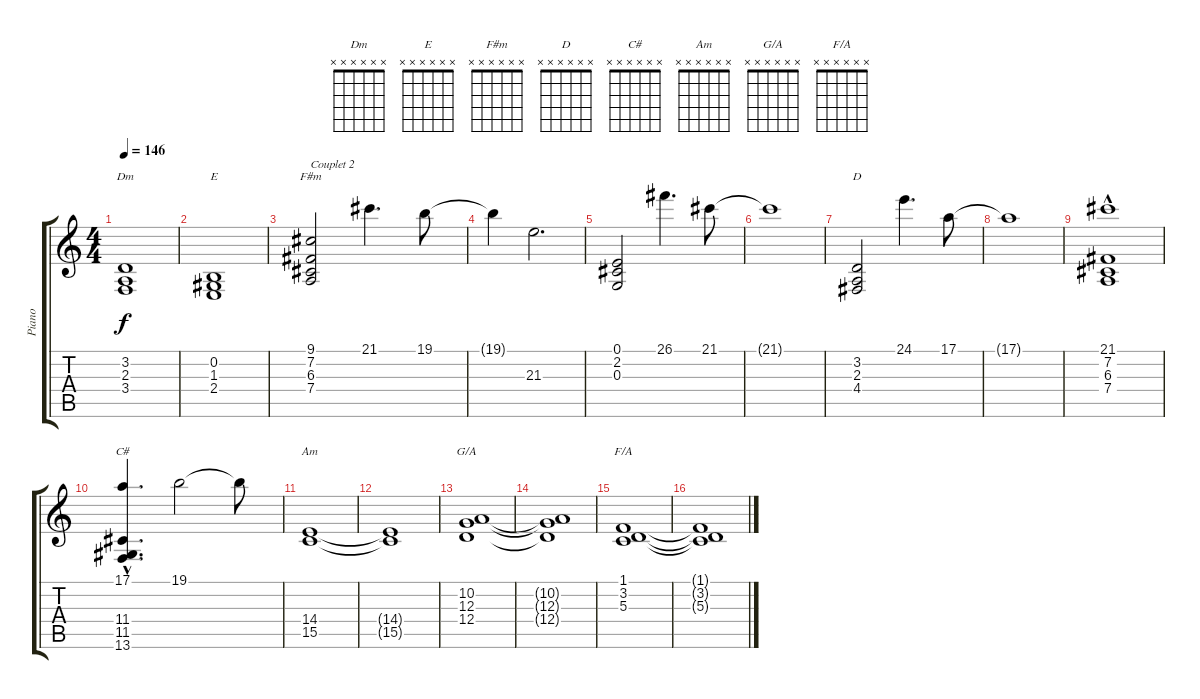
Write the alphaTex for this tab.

\track ("Piano" "Piano") {instrument electricpiano1}
\staff {score tabs}
\tuning (E4 B3 G3 D3 A2 E2) {hide}
\chord ("Dm" x x x x x x) {firstfret 0}
\chord ("E" x x x x x x) {firstfret 0}
\chord ("F#m" x x x x x x) {firstfret 0}
\chord ("D" x x x x x x) {firstfret 0}
\chord ("C#" x x x x x x) {firstfret 0}
\chord ("Am" x x x x x x) {firstfret 0}
\chord ("G/A" x x x x x x) {firstfret 0}
\chord ("F/A" x x x x x x) {firstfret 0}
\ts (4 4)
\tempo 146
\clef g2
\ks c
(3.2 2.3 3.4).1{ch "Dm" dy f} |
(0.2 1.3 2.4).1{ch "E"} |
(9.1 7.2 6.3 7.4).2{ch "F#m" txt "Couplet 2"} 21.1.4{d} 19.1.8 |
19.1{t}.4 21.3.2{d} |
(0.1 2.2 0.3).2 26.1.4{d} 21.1.8 |
21.1{t}.1 |
(3.2 2.3 4.4).2{ch "D"} 24.1.4{d} 17.1.8 |
17.1{t}.1 |
(21.1 7.2 6.3{hac} 7.4{hac}).1 |
(17.1{hac} 11.4{hac} 11.5{hac} 13.6{hac}).4{d ch "C#"} 19.1.2 19.1{t}.8 |
(14.4 15.5).1{ch "Am"} |
(14.4{t} 15.5{t}).1 |
(10.2 12.3 12.4).1{ch "G/A"} |
(10.2{t} 12.3{t} 12.4{t}).1 |
(1.1 3.2 5.3).1{ch "F/A"} |
(1.1{t} 3.2{t} 5.3{t}).1
